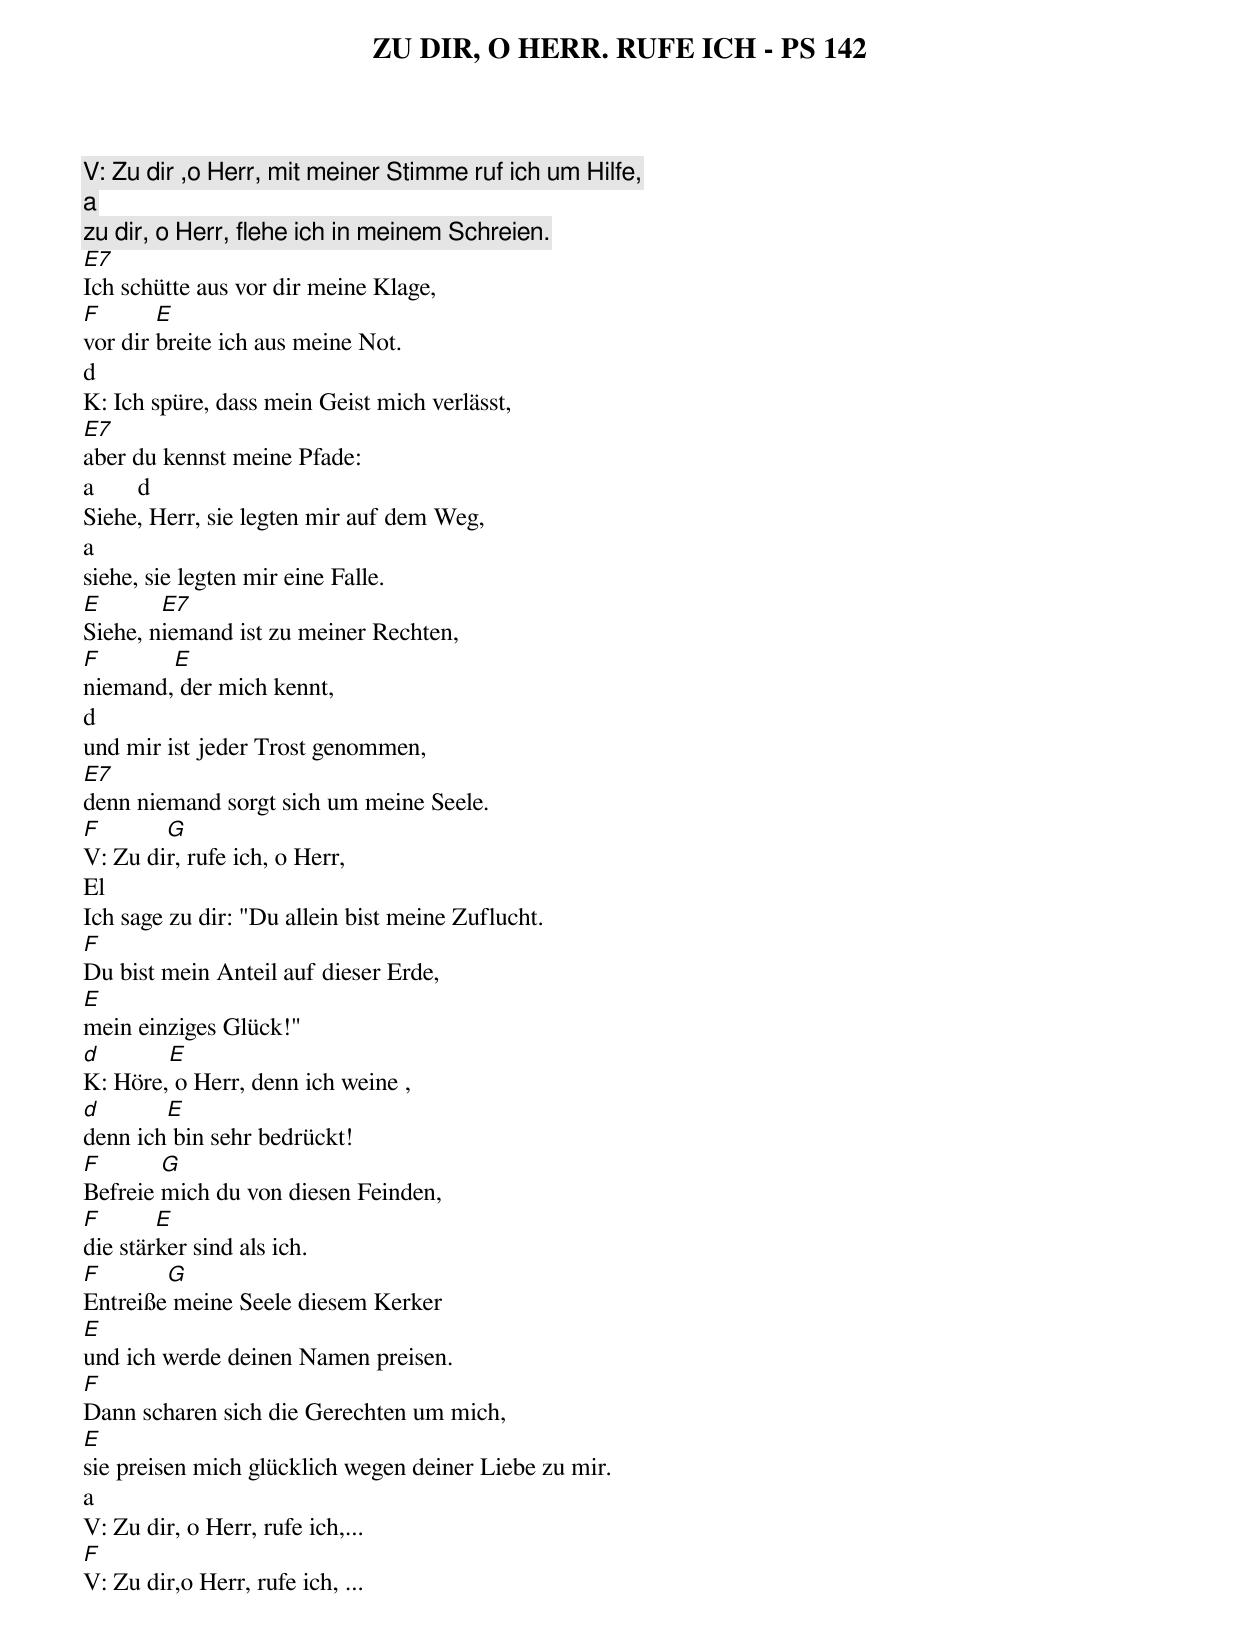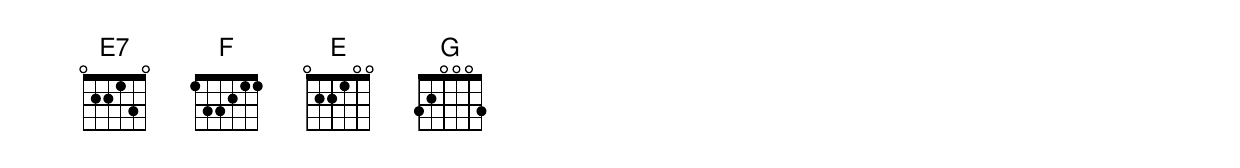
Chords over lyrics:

ZU DIR, O HERR. RUFE ICH - PS 142

V: Zu dir ,o Herr, mit meiner Stimme ruf ich um Hilfe,
a
zu dir, o Herr, flehe ich in meinem Schreien.
E7
Ich schütte aus vor dir meine Klage,
F	E
vor dir breite ich aus meine Not.
d
K: Ich spüre, dass mein Geist mich verlässt,
E7
aber du kennst meine Pfade:
a	d
Siehe, Herr, sie legten mir auf dem Weg,
a
siehe, sie legten mir eine Falle.
E	E7
Siehe, niemand ist zu meiner Rechten,
F	E
niemand, der mich kennt,
d
und mir ist jeder Trost genommen,
E7
denn niemand sorgt sich um meine Seele.
F	G
V: Zu dir, rufe ich, o Herr,
El
Ich sage zu dir: "Du allein bist meine Zuflucht.
F
Du bist mein Anteil auf dieser Erde,
E
mein einziges Glück!"
d	E
K: Höre, o Herr, denn ich weine ,
d	E
denn ich bin sehr bedrückt!
F	G
Befreie mich du von diesen Feinden,
F	E
die stärker sind als ich.
F	G
Entreiße meine Seele diesem Kerker
E
und ich werde deinen Namen preisen.
F
Dann scharen sich die Gerechten um mich,
E
sie preisen mich glücklich wegen deiner Liebe zu mir.
a
V: Zu dir, o Herr, rufe ich,...
F
V: Zu dir,o Herr, rufe ich, ...
